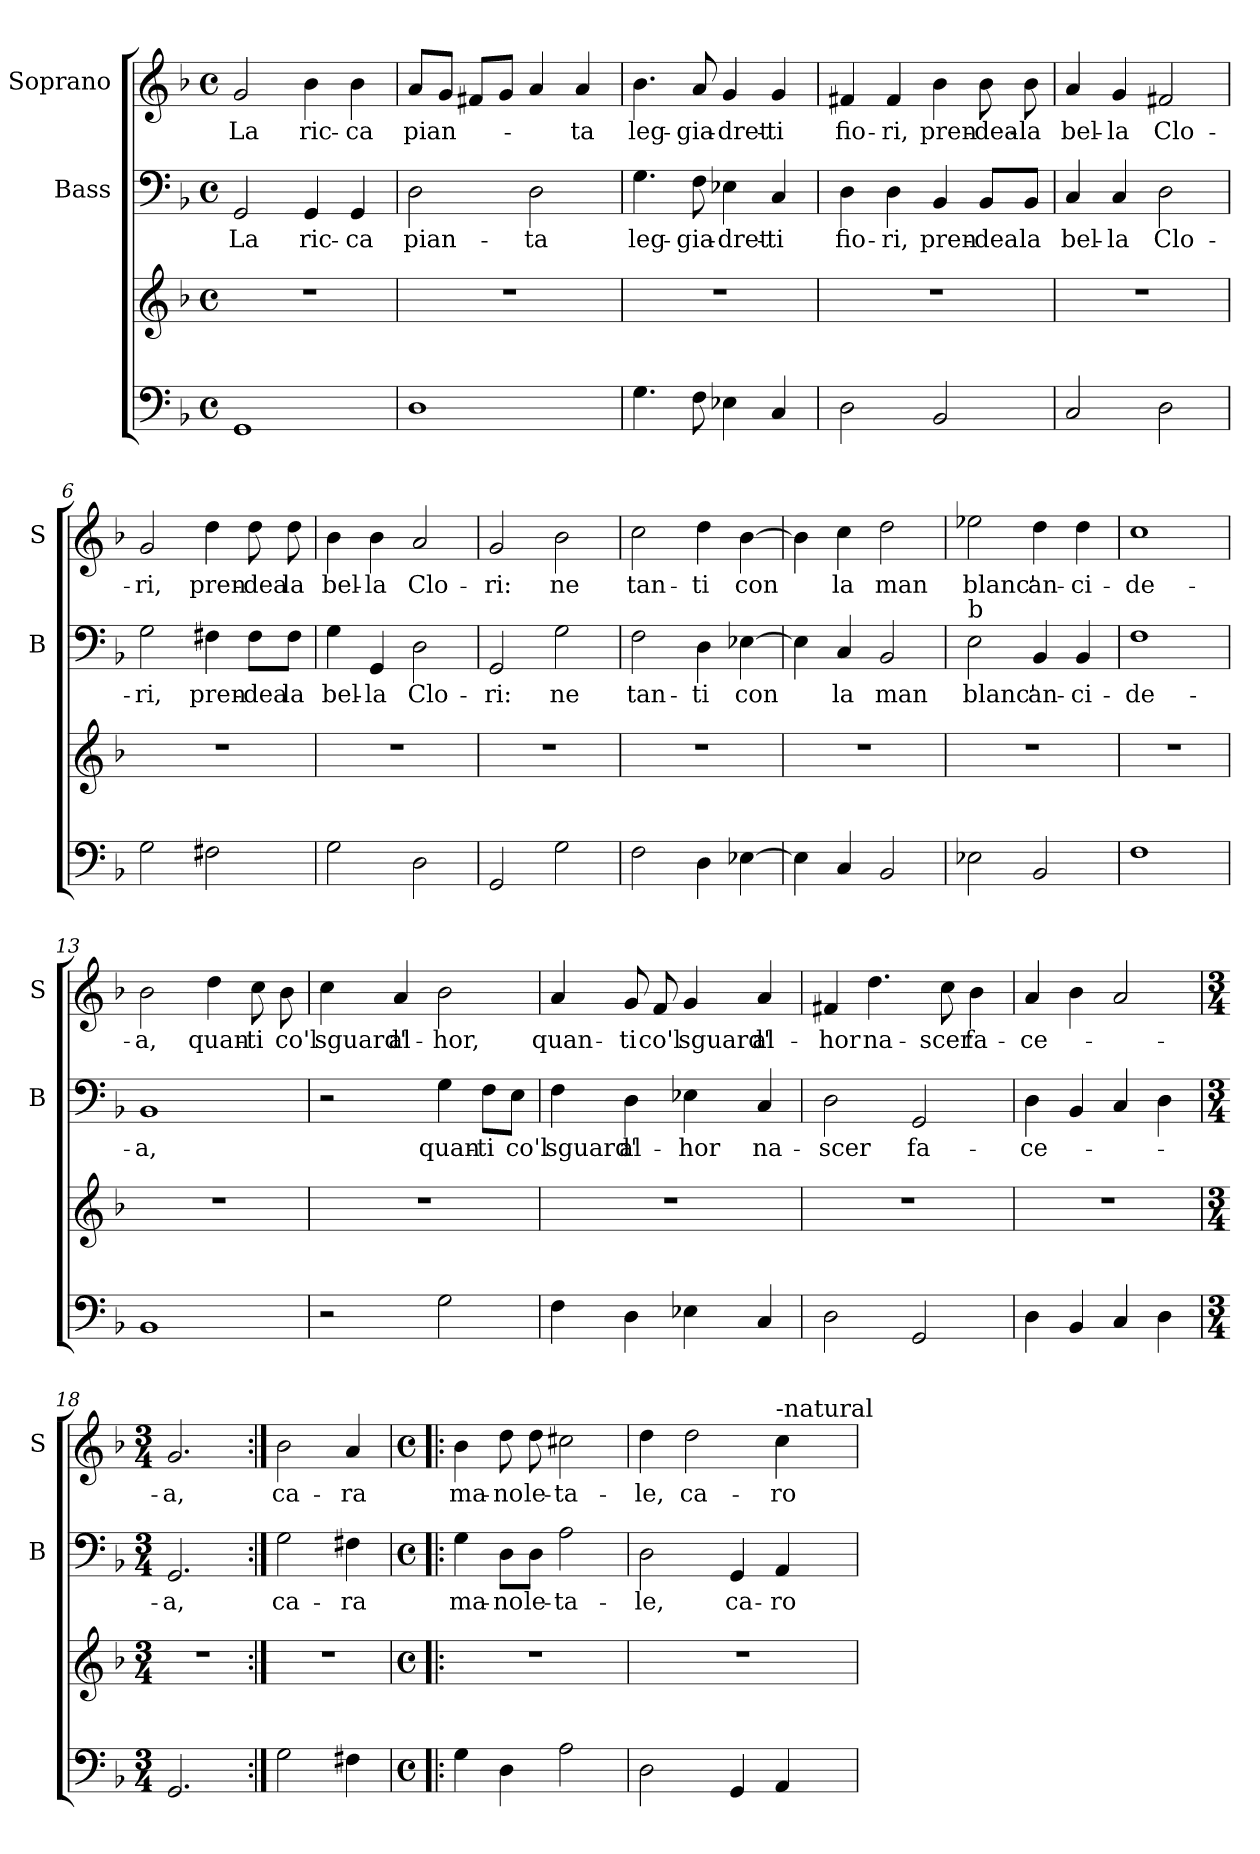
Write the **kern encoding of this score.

**kern	**kern	**kern	**text	**kern	**text
*part3	*part3	*part2	*part2	*part1	*part1
*staff4	*staff3	*staff2	*staff2	*staff1	*staff1
*	*	*I"Bass	*	*I"Soprano	*
*	*	*I'B	*	*I'S	*
*clefF4	*clefG2	*clefF4	*	*clefG2	*
*k[b-]	*k[b-]	*k[b-]	*	*k[b-]	*
*F:	*F:	*F:	*	*F:	*
*M4/4	*M4/4	*M4/4	*	*M4/4	*
*met(c)	*met(c)	*met(c)	*	*met(c)	*
=1	=1	=1	=1	=1	=1
!	!	!	!LO:LY:b	!	!LO:LY:b
1GG	1r	2GG/	La	2g/	La
!	!	!	!LO:LY:b	!	!LO:LY:b
.	.	4GG/	ric-	4b-\	ric-
!	!	!	!LO:LY:b	!	!LO:LY:b
.	.	4GG/	-ca	4b-\	-ca
=2	=2	=2	=2	=2	=2
!	!	!	!LO:LY:b	!	!LO:LY:b
1D	1r	2D\	pian-	8a/L	pian-
.	.	.	.	8g/J	.
.	.	.	.	8f#X/L	.
.	.	.	.	8g/J	.
!	!	!	!LO:LY:b	!	!
.	.	2D\	-ta	4a/	.
!	!	!	!	!	!LO:LY:b
.	.	.	.	4a/	-ta
=3	=3	=3	=3	=3	=3
!	!	!	!LO:LY:b	!	!LO:LY:b
4.G\	1r	4.G\	leg-	4.b-\	leg-
!	!	!	!LO:LY:b	!	!LO:LY:b
8F\	.	8F\	-gia-	8a/	-gia-
!	!	!	!LO:LY:b	!	!LO:LY:b
4E-X\	.	4E-X\	-dret-	4g/	-dret-
!	!	!	!LO:LY:b	!	!LO:LY:b
4C/	.	4C/	-ti	4g/	-ti
=4	=4	=4	=4	=4	=4
!	!	!	!LO:LY:b	!	!LO:LY:b
2D\	1r	4D\	fio-	4f#X/	fio-
!	!	!	!LO:LY:b	!	!LO:LY:b
.	.	4D\	-ri,	4f#/	-ri,
!	!	!	!LO:LY:b	!	!LO:LY:b
2BB-/	.	4BB-/	pren-	4b-\	pren-
!	!	!	!LO:LY:b	!	!LO:LY:b
.	.	8BB-/L	-dea	8b-\	-dea-
!	!	!	!LO:LY:b	!	!LO:LY:b
.	.	8BB-/J	la	8b-\	-la
!!LO:LB:g=z
=5	=5	=5	=5	=5	=5
!	!	!	!LO:LY:b	!	!LO:LY:b
2C/	1r	4C/	bel-	4a/	bel-
!	!	!	!LO:LY:b	!	!LO:LY:b
.	.	4C/	-la	4g/	-la
!	!	!	!LO:LY:b	!	!LO:LY:b
2D\	.	2D\	Clo-	2f#X/	Clo-
=6	=6	=6	=6	=6	=6
!	!	!	!LO:LY:b	!	!LO:LY:b
2G\	1r	2G\	-ri,	2g/	-ri,
!	!	!	!LO:LY:b	!	!LO:LY:b
2F#X\	.	4F#X\	pren-	4dd\	pren-
!	!	!	!LO:LY:b	!	!LO:LY:b
.	.	8F#\L	-dea	8dd\	-dea
!	!	!	!LO:LY:b	!	!LO:LY:b
.	.	8F#\J	la	8dd\	la
=7	=7	=7	=7	=7	=7
!	!	!	!LO:LY:b	!	!LO:LY:b
2G\	1r	4G\	bel-	4b-\	bel-
!	!	!	!LO:LY:b	!	!LO:LY:b
.	.	4GG/	-la	4b-\	-la
!	!	!	!LO:LY:b	!	!LO:LY:b
2D\	.	2D\	Clo-	2a/	Clo-
=8	=8	=8	=8	=8	=8
!	!	!	!LO:LY:b	!	!LO:LY:b
2GG/	1r	2GG/	-ri:	2g/	-ri:
!	!	!	!LO:LY:b	!	!LO:LY:b
2G\	.	2G\	ne	2b-\	ne
=9	=9	=9	=9	=9	=9
!	!	!	!LO:LY:b	!	!LO:LY:b
2F\	1r	2F\	tan-	2cc\	tan-
!	!	!	!LO:LY:b	!	!LO:LY:b
4D\	.	4D\	-ti	4dd\	-ti
!	!	!	!LO:LY:b	!	!LO:LY:b
[4E-X\	.	[4E-X\	con	[4b-\	con
!!LO:LB:g=z
=10	=10	=10	=10	=10	=10
4E-\]	1r	4E-\]	.	4b-\]	.
!	!	!	!LO:LY:b	!	!LO:LY:b
4C/	.	4C/	la	4cc\	la
!	!	!	!LO:LY:b	!	!LO:LY:b
2BB-/	.	2BB-/	man	2dd\	man
=11	=11	=11	=11	=11	=11
!	!	!LO:TX:a:t=b	!	!	!
!	!	!	!LO:LY:b	!	!LO:LY:b
2E-X\	1r	2E\	blanc'	2ee-X\	blanc'
!	!	!	!LO:LY:b	!	!LO:LY:b
2BB-/	.	4BB-/	an-	4dd\	an-
!	!	!	!LO:LY:b	!	!LO:LY:b
.	.	4BB-/	-ci-	4dd\	-ci-
=12	=12	=12	=12	=12	=12
!	!	!	!LO:LY:b	!	!LO:LY:b
1F	1r	1F	-de-	1cc	-de-
=13	=13	=13	=13	=13	=13
!	!	!	!LO:LY:b	!	!LO:LY:b
1BB-	1r	1BB-	-a,	2b-\	-a,
!	!	!	!	!	!LO:LY:b
.	.	.	.	4dd\	quan-
!	!	!	!	!	!LO:LY:b
.	.	.	.	8cc\	-ti
!	!	!	!	!	!LO:LY:b
.	.	.	.	8b-\	co'l
=14	=14	=14	=14	=14	=14
!	!	!	!	!	!LO:LY:b
2r	1r	2r	.	4cc\	sguard'
!	!	!	!	!	!LO:LY:b
.	.	.	.	4a/	al-
!	!	!	!LO:LY:b	!	!LO:LY:b
2G\	.	4G\	quan-	2b-\	-hor,
!	!	!	!LO:LY:b	!	!
.	.	8F\L	-ti	.	.
!	!	!	!LO:LY:b	!	!
.	.	8E\J	co'l	.	.
!!LO:PB:g=z
=15	=15	=15	=15	=15	=15
!	!	!	!LO:LY:b	!	!LO:LY:b
4F\	1r	4F\	sguard'	4a/	quan-
!	!	!	!LO:LY:b	!	!LO:LY:b
4D\	.	4D\	al-	8g/	-ti
!	!	!	!	!	!LO:LY:b
.	.	.	.	8f/	co'l
!	!	!	!LO:LY:b	!	!LO:LY:b
4E-X\	.	4E-X\	-hor	4g/	sguard'
!	!	!	!LO:LY:b	!	!LO:LY:b
4C/	.	4C/	na-	4a/	al-
=16	=16	=16	=16	=16	=16
!	!	!	!LO:LY:b	!	!LO:LY:b
2D\	1r	2D\	-scer	4f#X/	-hor
!	!	!	!	!	!LO:LY:b
.	.	.	.	4.dd\	na-
!	!	!	!LO:LY:b	!	!
2GG/	.	2GG/	fa-	.	.
!	!	!	!	!	!LO:LY:b
.	.	.	.	8cc\	-scer
!	!	!	!	!	!LO:LY:b
.	.	.	.	4b-\	fa-
=17	=17	=17	=17	=17	=17
!	!	!	!LO:LY:b	!	!LO:LY:b
4D\	1r	4D\	-ce-	4a/	-ce-
4BB-/	.	4BB-/	.	4b-\	.
4C/	.	4C/	.	2a/	.
4D\	.	4D\	.	.	.
=18	=18	=18	=18	=18	=18
*M3/4	*M3/4	*M3/4	*	*M3/4	*
!	!	!	!LO:LY:b	!	!LO:LY:b
2.GG/	2.r	2.GG/	-a,	2.g/	-a,
=19:|!	=19:|!	=19:|!	=19:|!	=19:|!	=19:|!
!	!	!	!LO:LY:b	!	!LO:LY:b
2G\	2.r	2G\	ca-	2b-\	ca-
!	!	!	!LO:LY:b	!	!LO:LY:b
4F#X\	.	4F#X\	-ra	4a/	-ra
!!LO:LB:g=z
=20!|:	=20!|:	=20!|:	=20!|:	=20!|:	=20!|:
*M4/4	*M4/4	*M4/4	*	*M4/4	*
*met(c)	*met(c)	*met(c)	*	*met(c)	*
!	!	!	!LO:LY:b	!	!LO:LY:b
4G\	1r	4G\	ma-	4b-\	ma-
!	!	!	!LO:LY:b	!	!LO:LY:b
4D\	.	8D\L	-no	8dd\	-no
!	!	!	!LO:LY:b	!	!LO:LY:b
.	.	8D\J	le-	8dd\	le-
!	!	!	!LO:LY:b	!	!LO:LY:b
2A\	.	2A\	-ta-	2cc#X\	-ta-
=21	=21	=21	=21	=21	=21
!	!	!	!LO:LY:b	!	!LO:LY:b
2D\	1r	2D\	-le,	4dd\	-le,
!	!	!	!	!	!LO:LY:b
.	.	.	.	2dd\	ca-
!	!	!	!LO:LY:b	!	!
4GG/	.	4GG/	ca-	.	.
!	!	!	!	!LO:TX:a:t=-natural	!
!	!	!	!LO:LY:b	!	!LO:LY:b
4AA/	.	4AA/	-ro	4cc\	-ro
=	=	=	=	=	=
*-	*-	*-	*-	*-	*-
